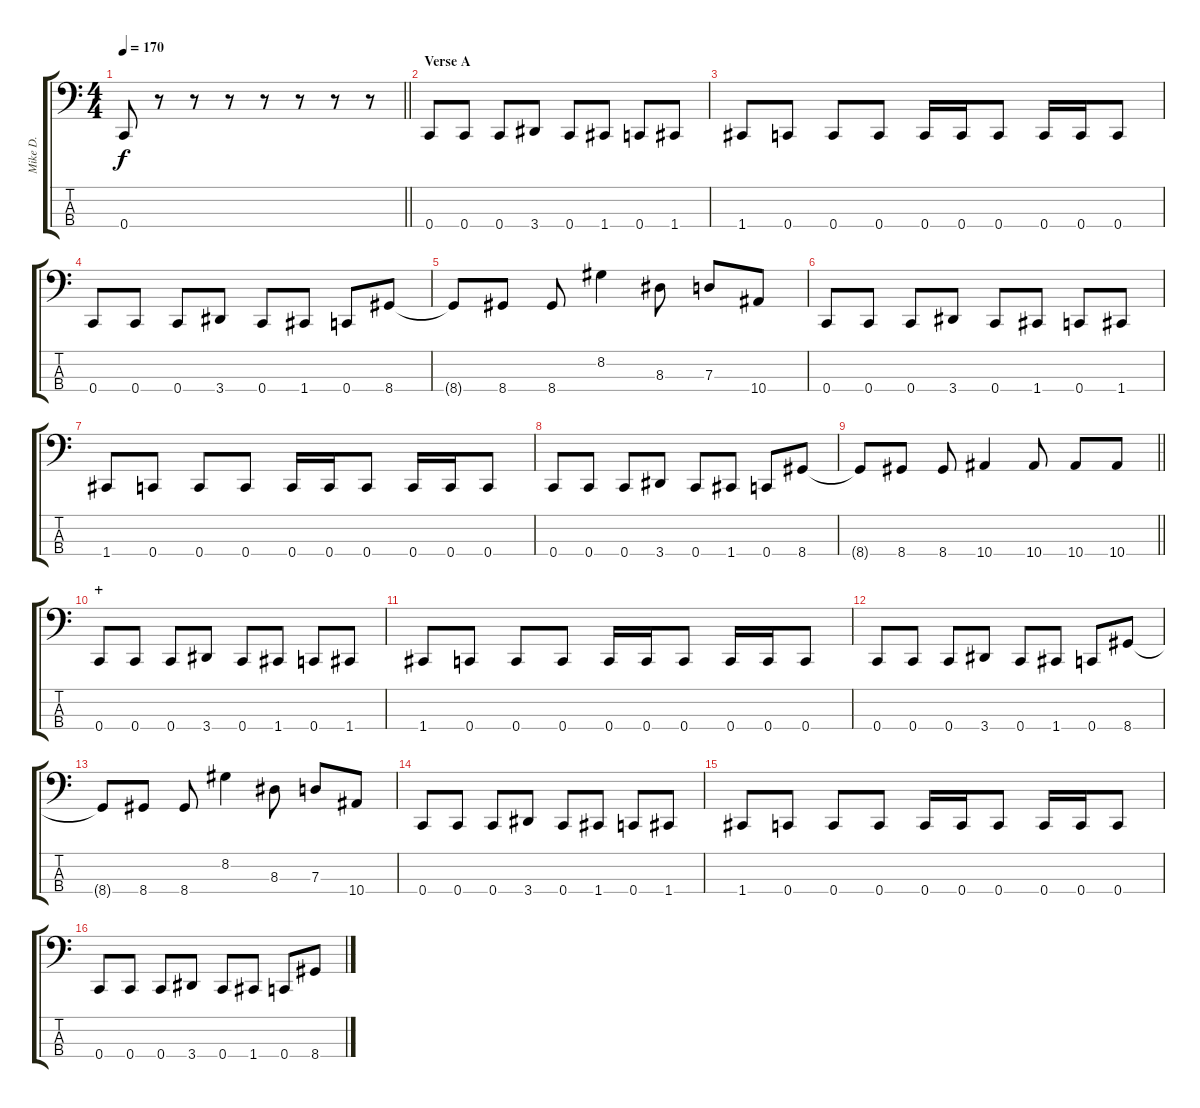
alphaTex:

\track ("Mike D." "Mike D.") {instrument electricbassfinger}
\staff {score tabs}
\tuning (F2 C2 G1 C1) {hide}
\ts (4 4)
\tempo 170
\clef f4
\barLineRight lightlight
\ks c
0.4.8{dy f} r.8 r.8 r.8 r.8 r.8 r.8 r.8 |
\section ("" "Verse A")
0.4.8 0.4.8 0.4.8 3.4.8 0.4.8 1.4.8 0.4.8 1.4.8 |
1.4.8 0.4.8 0.4.8 0.4.8 0.4.16 0.4.16 0.4.8 0.4.16 0.4.16 0.4.8 |
0.4.8 0.4.8 0.4.8 3.4.8 0.4.8 1.4.8 0.4.8 8.4.8 |
8.4{t}.8 8.4.8 8.4.8 8.2.4 8.3.8 7.3.8 10.4.8 |
0.4.8 0.4.8 0.4.8 3.4.8 0.4.8 1.4.8 0.4.8 1.4.8 |
1.4.8 0.4.8 0.4.8 0.4.8 0.4.16 0.4.16 0.4.8 0.4.16 0.4.16 0.4.8 |
0.4.8 0.4.8 0.4.8 3.4.8 0.4.8 1.4.8 0.4.8 8.4.8 |
\barLineRight lightlight
8.4{t}.8 8.4.8 8.4.8 10.4.4 10.4.8 10.4.8 10.4.8 |
\section ("" "+")
0.4.8 0.4.8 0.4.8 3.4.8 0.4.8 1.4.8 0.4.8 1.4.8 |
1.4.8 0.4.8 0.4.8 0.4.8 0.4.16 0.4.16 0.4.8 0.4.16 0.4.16 0.4.8 |
0.4.8 0.4.8 0.4.8 3.4.8 0.4.8 1.4.8 0.4.8 8.4.8 |
8.4{t}.8 8.4.8 8.4.8 8.2.4 8.3.8 7.3.8 10.4.8 |
0.4.8 0.4.8 0.4.8 3.4.8 0.4.8 1.4.8 0.4.8 1.4.8 |
1.4.8 0.4.8 0.4.8 0.4.8 0.4.16 0.4.16 0.4.8 0.4.16 0.4.16 0.4.8 |
0.4.8 0.4.8 0.4.8 3.4.8 0.4.8 1.4.8 0.4.8 8.4.8
